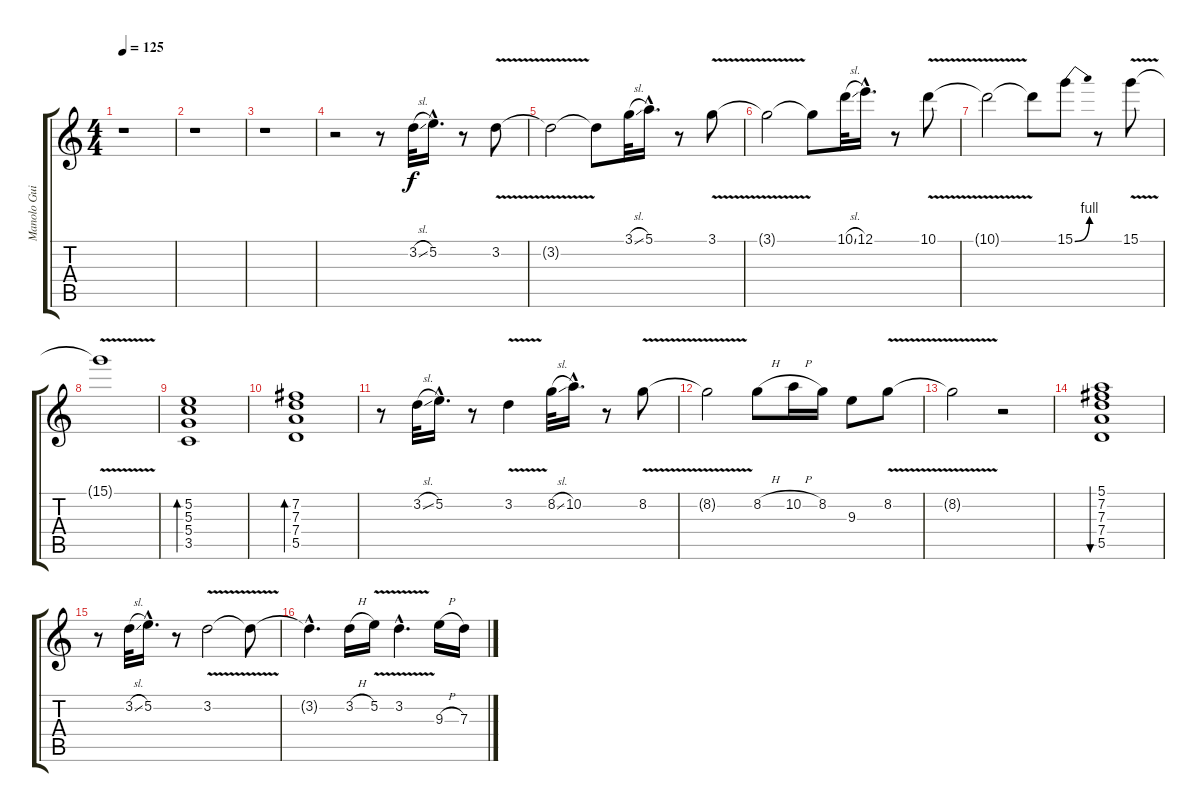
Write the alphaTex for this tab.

\track ("Manolo Guitarra" "Manolo Gui") {instrument overdrivenguitar}
\staff {score tabs}
\tuning (E4 B3 G3 D3 A2 E2) {hide}
\ts (4 4)
\tempo 125
\clef g2
\ks c
r.1{dy f instrument overdrivenguitar} |
r.1 |
r.1 |
r.2 r.8 3.2{sl}.32 5.2{hac}.16{d} r.8 3.2{v}.8 |
3.2{t}.2 3.2{t}.8 3.1{sl}.32 5.1{hac}.16{d} r.8 3.1{v}.8 |
3.1{t}.2 3.1{t}.8 10.1{sl}.32 12.1{hac}.16{d} r.8 10.1{v}.8 |
10.1{t}.2 10.1{t}.8 15.1{be (bend 0 0 60 4)}.8 r.8 15.1{v}.8 |
15.1{t}.1 |
(5.2 5.3 5.4 3.5).1{bd 240 volume 9 instrument overdrivenguitar} |
(7.2 7.3 7.4 5.5).1{bd 240} |
r.8{volume 13 instrument overdrivenguitar} 3.2{sl}.32 5.2{hac}.16{d} r.8 3.2{v}.4 8.2{sl}.32 10.2{hac}.16{d} r.8 8.2{v}.8 |
8.2{t}.2 8.2{h}.8 10.2{h}.16 8.2.16 9.3.8 8.2{v}.8 |
8.2{t}.2{volume 8} r.2 |
(5.1 7.2 7.3 7.4 5.5).1{bu 240} |
r.8{volume 12} 3.2{sl}.32 5.2{hac}.16{d} r.8 3.2{v}.2 3.2{t}.8 |
3.2{hac t}.4{d} 3.2{h}.16 5.2{v}.16 3.2{v hac}.4{d} 9.3{h}.16 7.3.16
